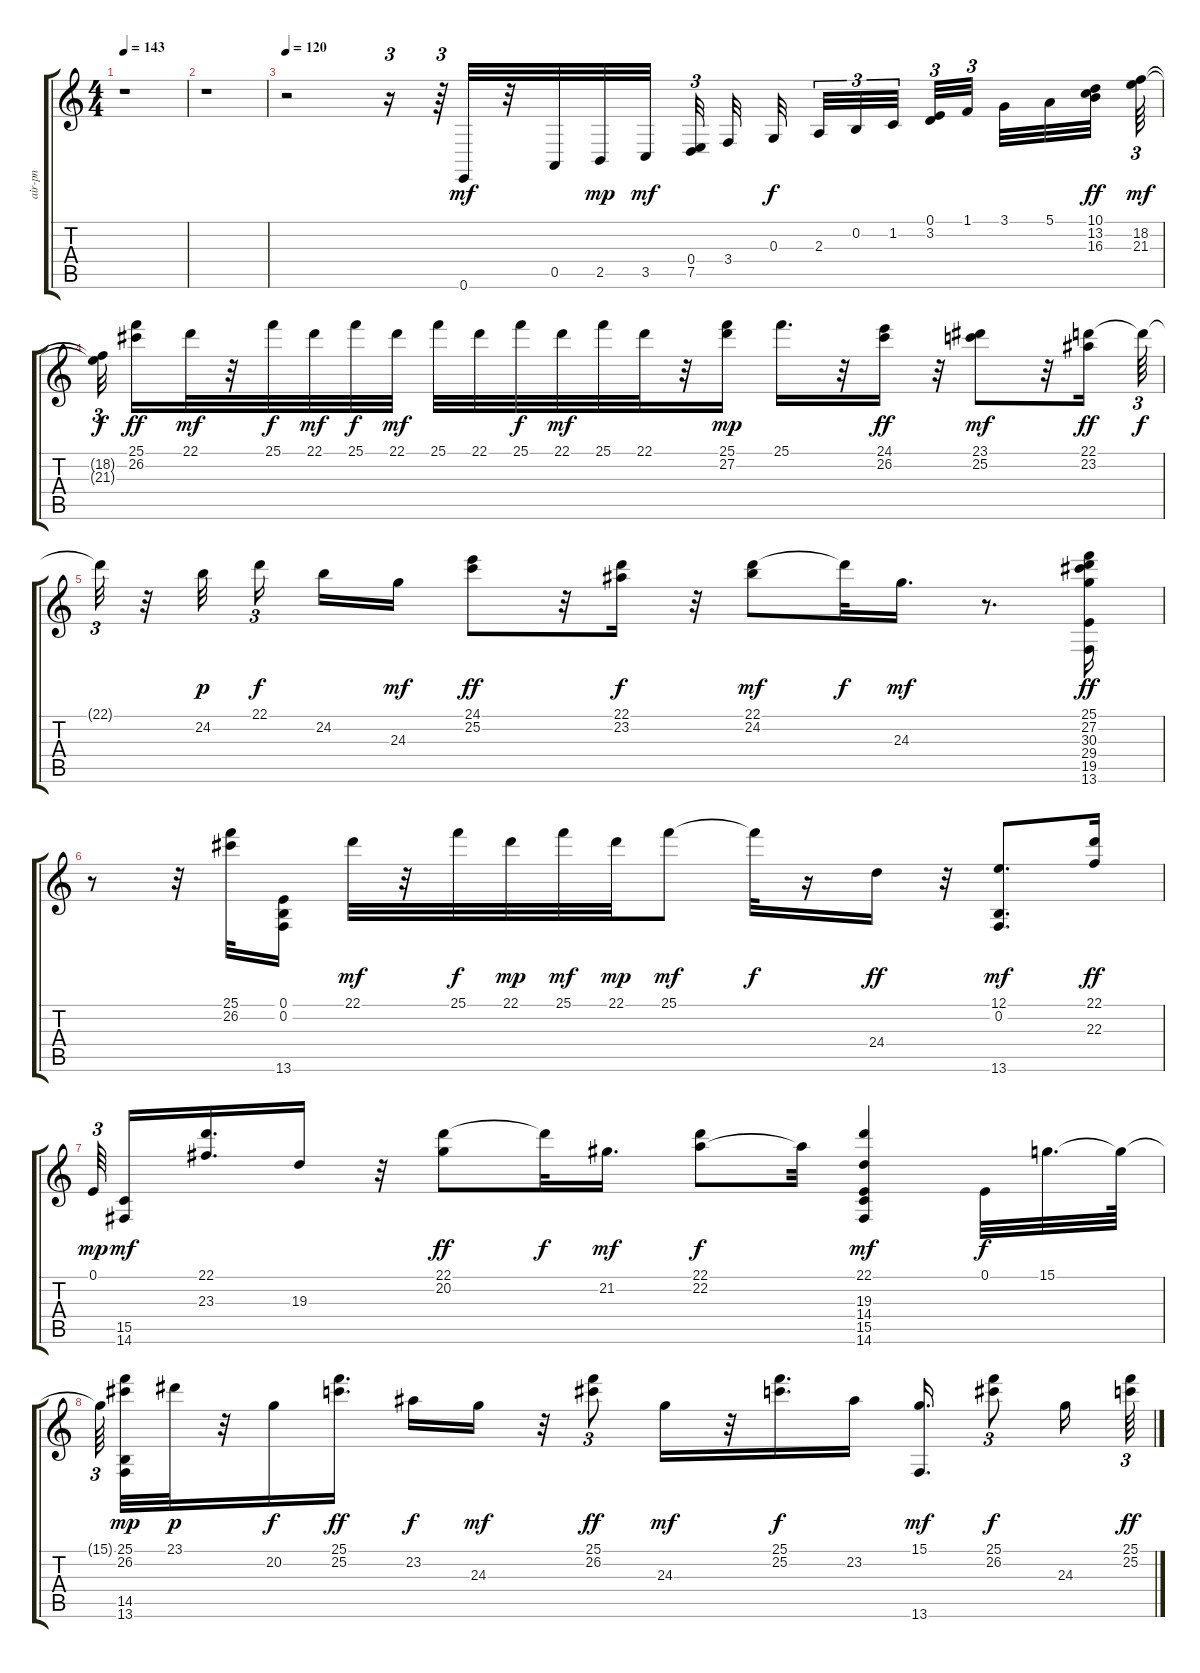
\track ("air-pn" "air-pn") {instrument fx5brightness}
\staff {score tabs}
\tuning (E4 B3 G3 D3 A2 E2) {hide}
\ts (4 4)
\tempo 143
\clef g2
\ks c
r.1{dy f} |
r.1 |
\tempo 120
r.2 r.16{tu (3 2)} r.64{tu (3 2) instrument acousticgrandpiano} 0.6.32{dy mf} r.32 0.5.32 2.5.32{dy mp} 3.5.32{dy mf} (0.4 7.5).32{tu (3 2)} 3.4.32 0.3.32{dy f} 2.3.32{tu (3 2)} 0.2.32{tu (3 2)} 1.2.32{tu (3 2)} (0.1 3.2).32{tu (3 2)} 1.1.32{tu (3 2)} 3.1.32 5.1.32 (10.1 13.2 16.3).32{dy ff} (18.2 21.3).64{tu (3 2) dy mf} |
(18.2{t} 21.3{t}).32{tu (3 2) dy f} (25.1 26.2).16{dy ff} 22.1.32{dy mf} r.32 25.1.32{dy f} 22.1.32{dy mf} 25.1.32{dy f} 22.1.32{dy mf} 25.1.32 22.1.32 25.1.32{dy f} 22.1.32{dy mf} 25.1.32 22.1.32 r.32 (25.1 27.2).16{dy mp} 25.1.16{d} r.32 (24.1 26.2).16{dy ff} r.32 (23.1 25.2).8{dy mf} r.32 (22.1 23.2).16{dy ff} 22.1{t}.64{tu (3 2) dy f} |
22.1{t}.32{tu (3 2)} r.32 24.2.32{dy p} 22.1.16{tu (3 2) dy f} 24.2.16 24.3.16{dy mf} (24.1 25.2).8{dy ff} r.32 (22.1 23.2).16{dy f} r.32 (22.1 24.2).8{dy mf} 22.1{t}.32{dy f} 24.3.16{d dy mf} r.8{d} (25.1 27.2 30.3 29.4 19.5 13.6).16{dy ff volume 14} |
r.8 r.32 (25.1 26.2).32 (0.1 0.2 13.6).16 22.1.32{dy mf} r.32 25.1.32{dy f} 22.1.32{dy mp} 25.1.32{dy mf} 22.1.32{dy mp} 25.1.8{dy mf} 25.1{t}.32{dy f} r.16 24.4.16{dy ff} r.32 (12.1 0.2 13.6).8{d dy mf} (22.1 22.3).16{dy ff} |
0.1.64{tu (3 2) dy mp} (15.5 14.6).16{dy mf} (22.1 23.3).16{d} 19.3.16 r.32 (22.1 20.2).8{dy ff} 22.1{t}.32{dy f} 21.2.16{d dy mf} (22.1 22.2).8{dy f} 22.2{t}.32 (22.1 19.3 14.4 15.5 14.6).4{dy mf} 0.1.32{dy f} 15.1.32{d} 15.1{t}.64 |
15.1{t}.64{tu (3 2)} (25.1 26.2 14.5 13.6).32{dy mp} 23.1.32{dy p} r.32 20.2.16{dy f} (25.1 25.2).16{d dy ff} 23.2.16{dy f} 24.3.16{dy mf} r.32 (25.1 26.2).8{tu (3 2) dy ff} 24.3.16{dy mf} r.32 (25.1 25.2).16{d dy f} 23.2.16 (15.1 13.6).16{d dy mf} (25.1 26.2).8{tu (3 2) dy f} 24.3.16 (25.1 25.2).64{tu (3 2) dy ff}
